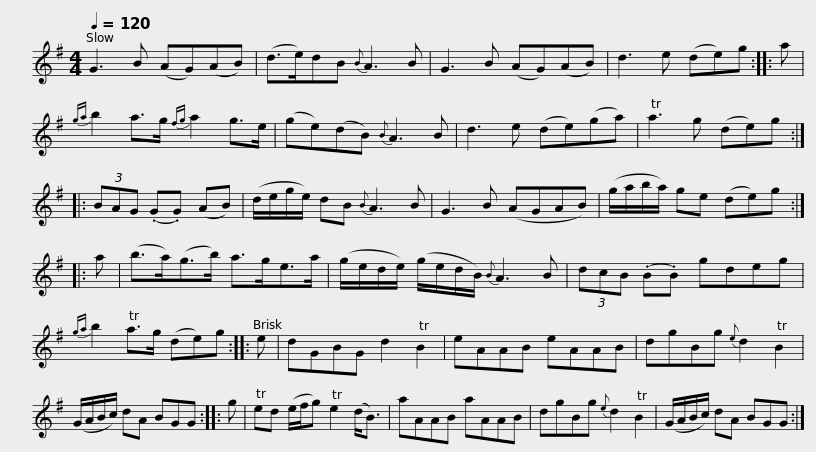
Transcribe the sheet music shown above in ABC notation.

X:1
L:1/8
Q:1/4=120
M:4/4
I:linebreak $
K:G
V:1 treble
V:1
 G3 B (AG)(AB) | (d>e)dB{B} A3 B | G3 B (AG)(AB) | d3 e (de)g :: a | %5
{ga} b2 a>g{fg} a2 g>e |$ (ge)(dB){B} A3 B | d3 e (de)(ga) | Ta3 g (de)g :: (3BAG (.G.G) (AB) | %10
 (d/e/g/e/) dB{B} A3 B | G3 B (AGAB) |$ (g/a/b/a/) ge (de)g :: a | (b>a)(g>b) a>ge>a | %15
 (g/e/d/e/) (g/e/d/B/){B} A3 B | (3dcB (.B.B) gdeg |${ga} b2 Ta>g (de)g :: e | dGBG d2 TB2 | %20
 eAAB eAAB | dgBg{e} d2 TB2 | (G/A/B/c/) dA BGG :: g |$ Ted (e/f/g) Te2 (d<B) | %25
 aAAB aAAB | dgBg{e} d2 TB2 | (G/A/B/c/) dA BGG :| %28
